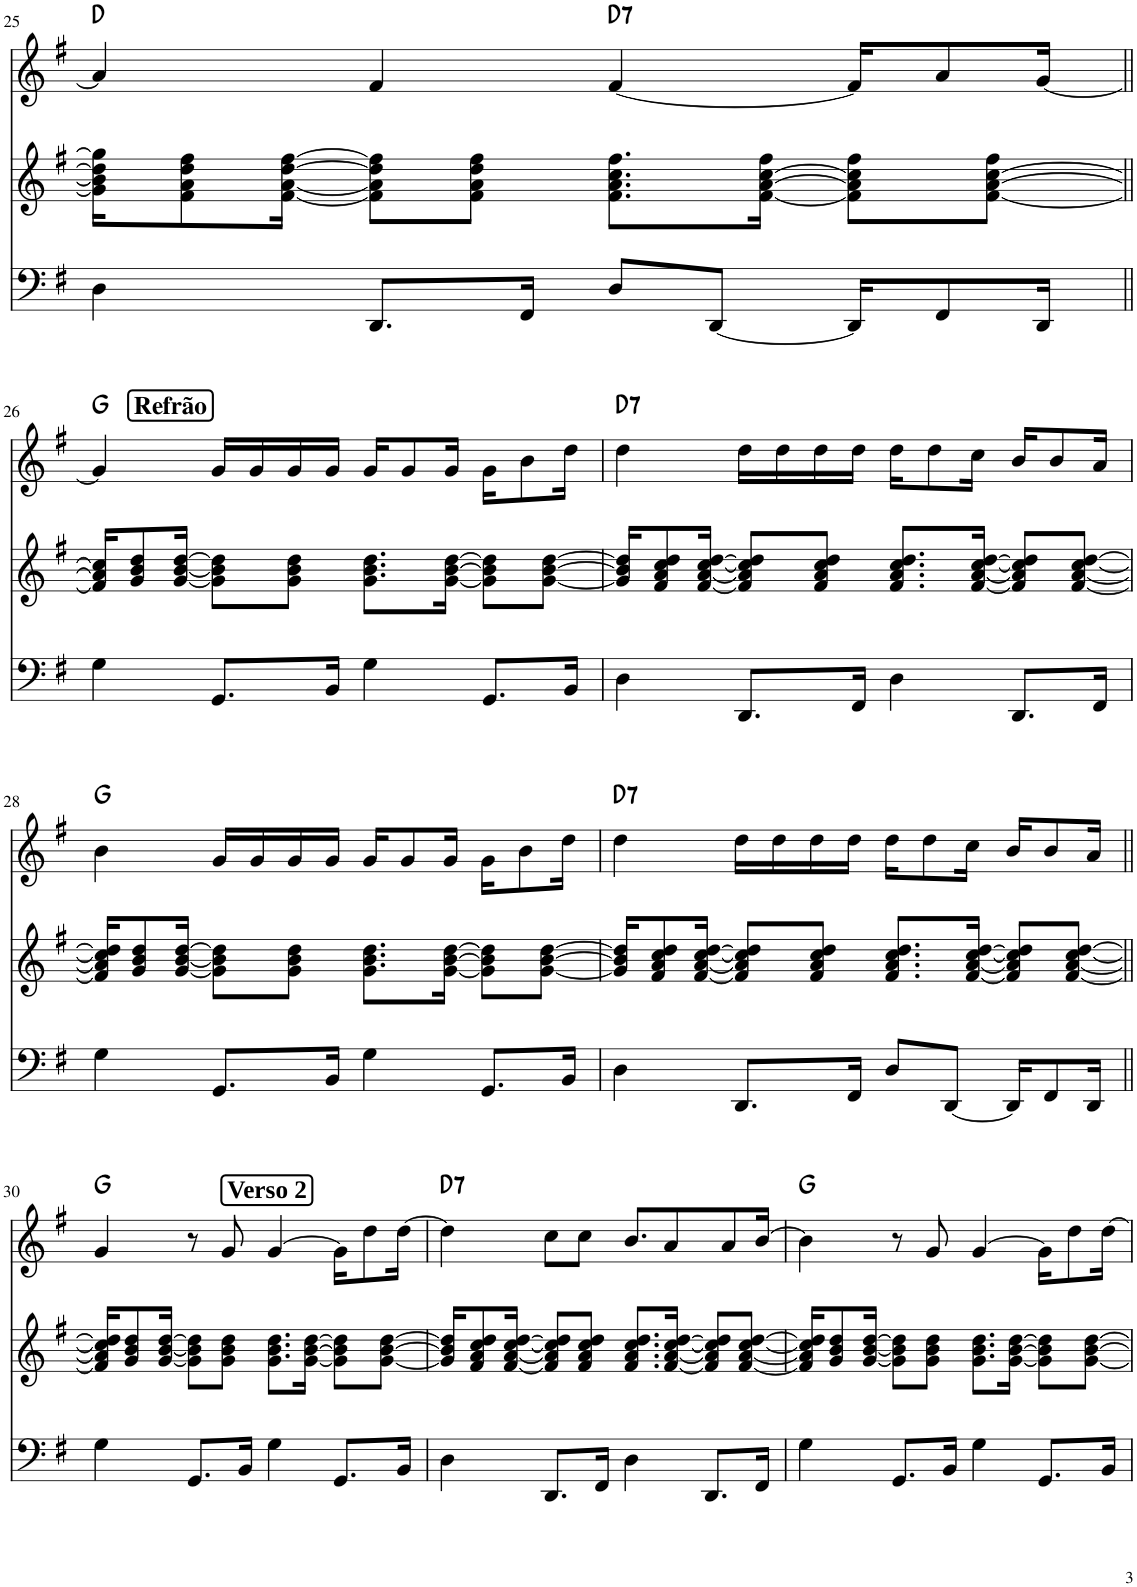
**kern	**kern	**kern	**harte
*part3	*part2	*part1	*part1
*staff3	*staff2	*staff1	*
*I"Baixo	*I"Harm.	*I"Mel.1	*
!!LO:PB:g=z
*clefF4	*clefG2	*clefG2	*
*k[f#]	*k[f#]	*k[f#]	*
*M4/4	*M4/4	*M4/4	*
=25	=25	=25	=25
!	!	!	!LO:H:kt=N.C.
4D\	16g\] 16b\] 16dd\] 16gg\]KL	4a/]	N
.	8f#\ 8a\ 8dd\ 8ff#\	.	.
.	[16f#\ [16a\ [16dd\ [16ff#\Jk	.	.
8.DD/L	8f#\] 8a\] 8dd\] 8ff#\]L	4f#/	.
.	8f#\ 8a\ 8dd\ 8ff#\J	.	.
16FF#/Jk	.	.	.
!	!	!	!LO:H:kt=7
8D/L	8.f#\ 8.a\ 8.cc\ 8.ff#\L	[4f#/	D:7
[8DD/J	.	.	.
.	[16f#\ [16a\ [16cc\ 16ff#\Jk	.	.
16DD/KL]	8f#\] 8a\] 8cc\] 8ff#\L	16f#/KL]	.
8FF#/	.	8a/	.
.	[8f#\ [8a\ [8cc\ 8ff#\J	.	.
16DD/Jk	.	[16g/Jk	.
!!LO:LB:g=z
!!LO:REH:place=s1:a:B:cj:fs=12:t=Refrão
=26||	=26||	=26||	=26||
!	!	!	!LO:H:kt=N.C.
4G\	16f#/] 16a/] 16cc/]KL	4g/]	N
.	8g/ 8b/ 8dd/	.	.
.	[16g/ [16b/ [16dd/Jk	.	.
8.GG/L	8g\] 8b\] 8dd\]L	16g/LL	.
.	.	16g/	.
.	8g\ 8b\ 8dd\J	16g/	.
16BB/Jk	.	16g/JJ	.
4G\	8.g\ 8.b\ 8.dd\L	16g/KL	.
.	.	8g/	.
.	[16g\ [16b\ [16dd\Jk	16g/Jk	.
8.GG/L	8g\] 8b\] 8dd\]L	16g\KL	.
.	.	8b\	.
.	[8g\ [8b\ [8dd\J	.	.
16BB/Jk	.	16dd\Jk	.
=27	=27	=27	=27
!	!	!	!LO:H:kt=7
4D\	16g/] 16b/] 16dd/]KL	4dd\	D:7
.	8f#/ 8a/ 8cc/ 8dd/	.	.
.	[16f#/ [16a/ [16cc/ [16dd/Jk	.	.
8.DD/L	8f#/] 8a/] 8cc/] 8dd/]L	16dd\LL	.
.	.	16dd\	.
.	8f#/ 8a/ 8cc/ 8dd/J	16dd\	.
16FF#/Jk	.	16dd\JJ	.
4D\	8.f#/ 8.a/ 8.cc/ 8.dd/L	16dd\KL	.
.	.	8dd\	.
.	[16f#/ [16a/ [16cc/ [16dd/Jk	16cc\Jk	.
8.DD/L	8f#/] 8a/] 8cc/] 8dd/]L	16b/KL	.
.	.	8b/	.
.	[8f#/ [8a/ [8cc/ [8dd/J	.	.
16FF#/Jk	.	16a/Jk	.
!!LO:LB:g=z
=28	=28	=28	=28
!	!	!	!LO:H:kt=N.C.
4G\	16f#/] 16a/] 16cc/] 16dd/]KL	4b\	N
.	8g/ 8b/ 8dd/	.	.
.	[16g/ [16b/ [16dd/Jk	.	.
8.GG/L	8g\] 8b\] 8dd\]L	16g/LL	.
.	.	16g/	.
.	8g\ 8b\ 8dd\J	16g/	.
16BB/Jk	.	16g/JJ	.
4G\	8.g\ 8.b\ 8.dd\L	16g/KL	.
.	.	8g/	.
.	[16g\ [16b\ [16dd\Jk	16g/Jk	.
8.GG/L	8g\] 8b\] 8dd\]L	16g\KL	.
.	.	8b\	.
.	[8g\ [8b\ [8dd\J	.	.
16BB/Jk	.	16dd\Jk	.
=29	=29	=29	=29
!	!	!	!LO:H:kt=7
4D\	16g/] 16b/] 16dd/]KL	4dd\	D:7
.	8f#/ 8a/ 8cc/ 8dd/	.	.
.	[16f#/ [16a/ [16cc/ [16dd/Jk	.	.
8.DD/L	8f#/] 8a/] 8cc/] 8dd/]L	16dd\LL	.
.	.	16dd\	.
.	8f#/ 8a/ 8cc/ 8dd/J	16dd\	.
16FF#/Jk	.	16dd\JJ	.
8D/L	8.f#/ 8.a/ 8.cc/ 8.dd/L	16dd\KL	.
.	.	8dd\	.
[8DD/J	.	.	.
.	[16f#/ [16a/ [16cc/ [16dd/Jk	16cc\Jk	.
16DD/KL]	8f#/] 8a/] 8cc/] 8dd/]L	16b/KL	.
8FF#/	.	8b/	.
.	[8f#/ [8a/ [8cc/ [8dd/J	.	.
16DD/Jk	.	16a/Jk	.
!!LO:LB:g=z
!!LO:REH:place=s1:a:B:cj:fs=12:t=Verso 2:qo=1.5
=30||	=30||	=30||	=30||
!	!	!	!LO:H:kt=N.C.
4G\	16f#/] 16a/] 16cc/] 16dd/]KL	4g/	N
.	8g/ 8b/ 8dd/	.	.
.	[16g/ [16b/ [16dd/Jk	.	.
8.GG/L	8g\] 8b\] 8dd\]L	8r	.
.	8g\ 8b\ 8dd\J	8g/	.
16BB/Jk	.	.	.
4G\	8.g\ 8.b\ 8.dd\L	[4g/	.
.	[16g\ [16b\ [16dd\Jk	.	.
8.GG/L	8g\] 8b\] 8dd\]L	16g\KL]	.
.	.	8dd\	.
.	[8g\ [8b\ [8dd\J	.	.
16BB/Jk	.	[16dd\Jk	.
=31	=31	=31	=31
!	!	!	!LO:H:kt=7
4D\	16g/] 16b/] 16dd/]KL	4dd\]	D:7
.	8f#/ 8a/ 8cc/ 8dd/	.	.
.	[16f#/ [16a/ [16cc/ [16dd/Jk	.	.
8.DD/L	8f#/] 8a/] 8cc/] 8dd/]L	8cc\L	.
.	8f#/ 8a/ 8cc/ 8dd/J	8cc\J	.
16FF#/Jk	.	.	.
4D\	8.f#/ 8.a/ 8.cc/ 8.dd/L	8.b/L	.
.	[16f#/ [16a/ [16cc/ [16dd/Jk	8a/	.
8.DD/L	8f#/] 8a/] 8cc/] 8dd/]L	.	.
.	.	8a/	.
.	[8f#/ [8a/ [8cc/ [8dd/J	.	.
16FF#/Jk	.	[16b/Jk	.
=32	=32	=32	=32
!	!	!	!LO:H:kt=N.C.
4G\	16f#/] 16a/] 16cc/] 16dd/]KL	4b\]	N
.	8g/ 8b/ 8dd/	.	.
.	[16g/ [16b/ [16dd/Jk	.	.
8.GG/L	8g\] 8b\] 8dd\]L	8r	.
.	8g\ 8b\ 8dd\J	8g/	.
16BB/Jk	.	.	.
4G\	8.g\ 8.b\ 8.dd\L	[4g/	.
.	[16g\ [16b\ [16dd\Jk	.	.
8.GG/L	8g\] 8b\] 8dd\]L	16g\KL]	.
.	.	8dd\	.
.	[8g\ [8b\ [8dd\J	.	.
16BB/Jk	.	[16dd\Jk	.
=	=	=	=
*-	*-	*-	*-
